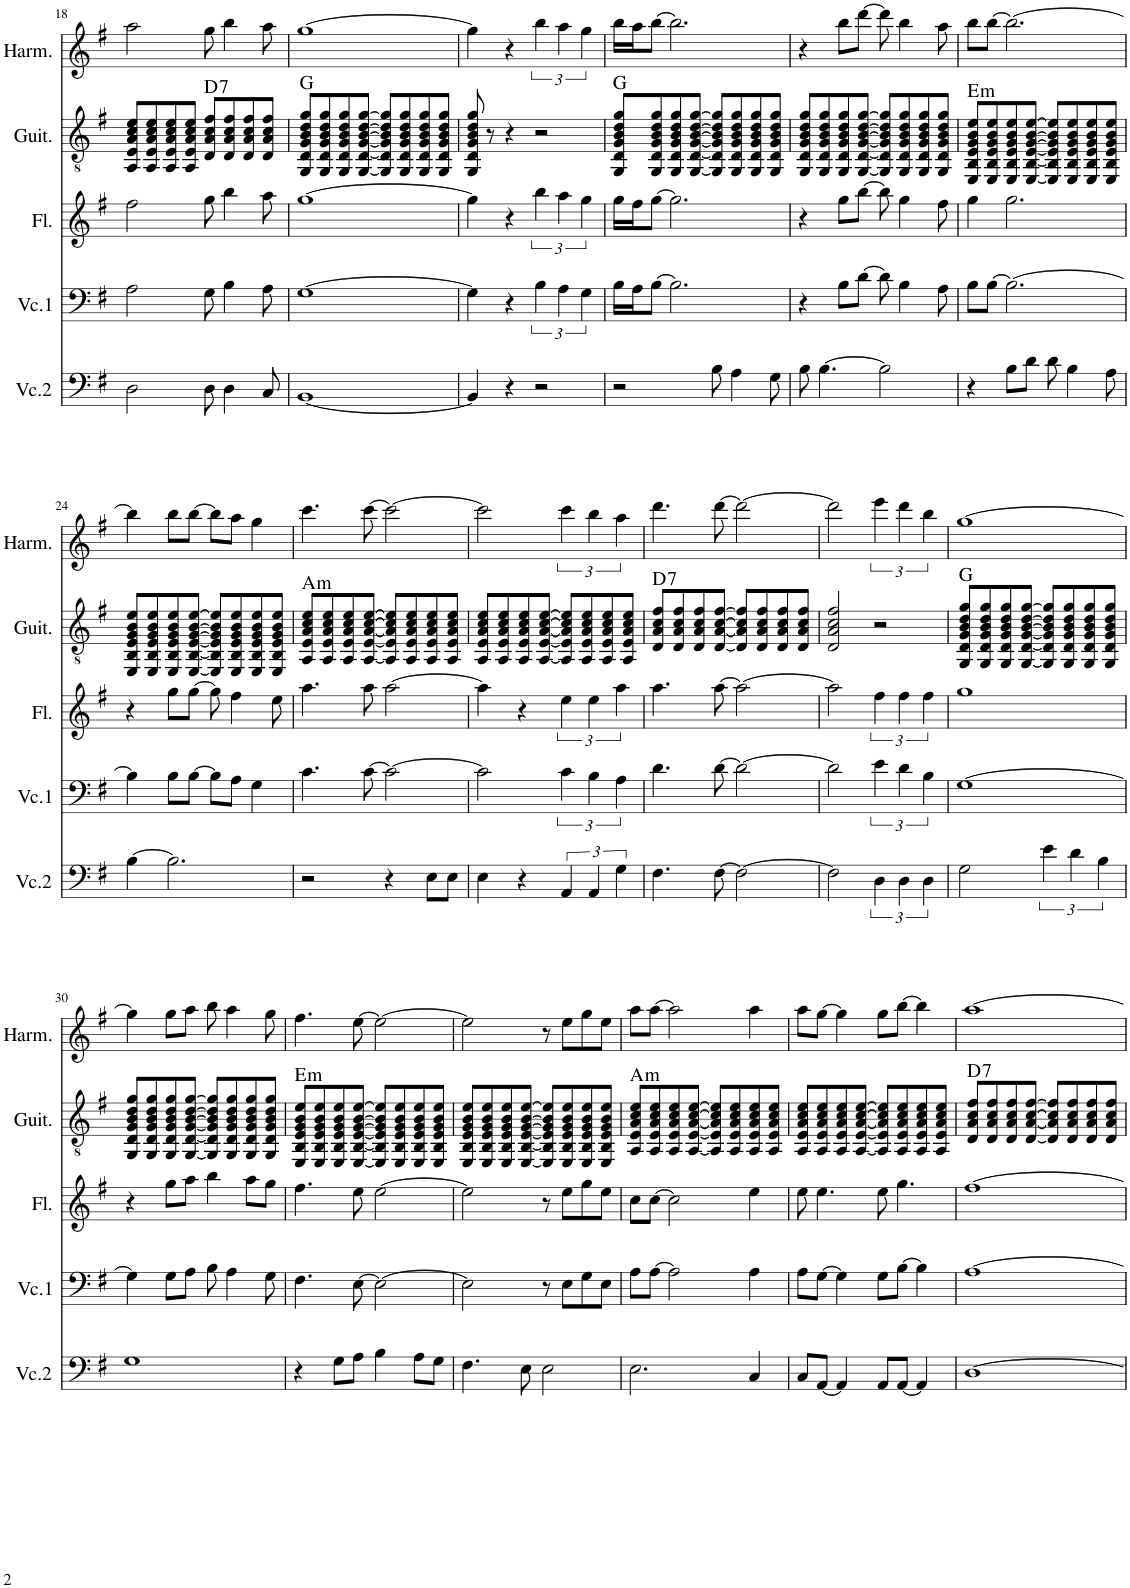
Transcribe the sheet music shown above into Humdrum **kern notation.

**kern	**kern	**kern	**kern	**harte	**kern
*part5	*part4	*part3	*part2	*part2	*part1
*staff5	*staff4	*staff3	*staff2	*	*staff1
*I"チェロ2	*I"チェロ1	*I"フルート	*I"ギター	*	*I"ハーモニカ
!!LO:PB:g=z
*clefF4	*clefF4	*clefG2	*clefGv2	*	*clefG2
*k[f#]	*k[f#]	*k[f#]	*k[f#]	*	*k[f#]
*M4/4	*M4/4	*M4/4	*M4/4	*	*M4/4
=18	=18	=18	=18	=18	=18
2D\	2A\	2ff#\	8AA/ 8E/ 8A/ 8c/ 8e/L	.	2aa\
.	.	.	8AA/ 8E/ 8A/ 8c/ 8e/	.	.
.	.	.	8AA/ 8E/ 8A/ 8c/ 8e/	.	.
.	.	.	8AA/ 8E/ 8A/ 8c/ 8e/J	.	.
!	!	!	!	!LO:H:kt=7	!
8D\	8G\	8gg\	8D/ 8A/ 8c/ 8f#/L	D:7	8gg\
4D\	4B\	4bb\	8D/ 8A/ 8c/ 8f#/	.	4bb\
.	.	.	8D/ 8A/ 8c/ 8f#/	.	.
8C/	8A\	8aa\	8D/ 8A/ 8c/ 8f#/J	.	8aa\
=19	=19	=19	=19	=19	=19
[1BB	[1G	[1gg	8GG/ 8D/ 8G/ 8B/ 8d/ 8g/L	G:maj	[1gg
.	.	.	8GG/ 8D/ 8G/ 8B/ 8d/ 8g/	.	.
.	.	.	8GG/ 8D/ 8G/ 8B/ 8d/ 8g/	.	.
.	.	.	[8GG/ [8D/ [8G/ [8B/ [8d/ [8g/J	.	.
.	.	.	8GG/] 8D/] 8G/] 8B/] 8d/] 8g/]L	.	.
.	.	.	8GG/ 8D/ 8G/ 8B/ 8d/ 8g/	.	.
.	.	.	8GG/ 8D/ 8G/ 8B/ 8d/ 8g/	.	.
.	.	.	8GG/ 8D/ 8G/ 8B/ 8d/ 8g/J	.	.
=20	=20	=20	=20	=20	=20
4BB/]	4G\]	4gg\]	8GG/ 8D/ 8G/ 8B/ 8d/ 8g/	.	4gg\]
.	.	.	8r	.	.
4r	4r	4r	4r	.	4r
2r	6B\	6bb\	2r	.	6bb\
.	6A\	6aa\	.	.	6aa\
.	6G\	6gg\	.	.	6gg\
=21	=21	=21	=21	=21	=21
2r	16B\LL	16gg\LL	8GG/ 8D/ 8G/ 8B/ 8d/ 8g/L	G:maj	16bb\LL
.	16A\J	16ff#\J	.	.	16aa\J
.	[8B\J	[8gg\J	8GG/ 8D/ 8G/ 8B/ 8d/ 8g/	.	[8bb\J
.	2.B\]	2.gg\]	8GG/ 8D/ 8G/ 8B/ 8d/ 8g/	.	2.bb\]
.	.	.	[8GG/ [8D/ [8G/ [8B/ [8d/ [8g/J	.	.
8B\	.	.	8GG/] 8D/] 8G/] 8B/] 8d/] 8g/]L	.	.
4A\	.	.	8GG/ 8D/ 8G/ 8B/ 8d/ 8g/	.	.
.	.	.	8GG/ 8D/ 8G/ 8B/ 8d/ 8g/	.	.
8G\	.	.	8GG/ 8D/ 8G/ 8B/ 8d/ 8g/J	.	.
=22	=22	=22	=22	=22	=22
8B\	4r	4r	8GG/ 8D/ 8G/ 8B/ 8d/ 8g/L	.	4r
[4.B\	.	.	8GG/ 8D/ 8G/ 8B/ 8d/ 8g/	.	.
.	8B\L	8gg\L	8GG/ 8D/ 8G/ 8B/ 8d/ 8g/	.	8bb\L
.	[8d\J	[8bb\J	[8GG/ [8D/ [8G/ [8B/ [8d/ [8g/J	.	[8ddd\J
2B\]	8d\]	8bb\]	8GG/] 8D/] 8G/] 8B/] 8d/] 8g/]L	.	8ddd\]
.	4B\	4gg\	8GG/ 8D/ 8G/ 8B/ 8d/ 8g/	.	4bb\
.	.	.	8GG/ 8D/ 8G/ 8B/ 8d/ 8g/	.	.
.	8A\	8ff#\	8GG/ 8D/ 8G/ 8B/ 8d/ 8g/J	.	8aa\
=23	=23	=23	=23	=23	=23
!	!	!	!	!LO:H:kt=m	!
4r	8B\L	4gg\	8EE/ 8BB/ 8E/ 8G/ 8B/ 8e/L	E:min	8bb\L
.	[8B\J	.	8EE/ 8BB/ 8E/ 8G/ 8B/ 8e/	.	[8bb\J
8B\L	2.B\_	2.gg\	8EE/ 8BB/ 8E/ 8G/ 8B/ 8e/	.	2.bb\_
8d\J	.	.	[8EE/ [8BB/ [8E/ [8G/ [8B/ [8e/J	.	.
8d\	.	.	8EE/] 8BB/] 8E/] 8G/] 8B/] 8e/]L	.	.
4B\	.	.	8EE/ 8BB/ 8E/ 8G/ 8B/ 8e/	.	.
.	.	.	8EE/ 8BB/ 8E/ 8G/ 8B/ 8e/	.	.
8A\	.	.	8EE/ 8BB/ 8E/ 8G/ 8B/ 8e/J	.	.
!!LO:LB:g=z
=24	=24	=24	=24	=24	=24
[4B\	4B\]	4r	8EE/ 8BB/ 8E/ 8G/ 8B/ 8e/L	.	4bb\]
.	.	.	8EE/ 8BB/ 8E/ 8G/ 8B/ 8e/	.	.
2.B\]	8B\L	8gg\L	8EE/ 8BB/ 8E/ 8G/ 8B/ 8e/	.	8bb\L
.	[8B\J	[8gg\J	[8EE/ [8BB/ [8E/ [8G/ [8B/ [8e/J	.	[8bb\J
.	8B\L]	8gg\]	8EE/] 8BB/] 8E/] 8G/] 8B/] 8e/]L	.	8bb\L]
.	8A\J	4ff#\	8EE/ 8BB/ 8E/ 8G/ 8B/ 8e/	.	8aa\J
.	4G\	.	8EE/ 8BB/ 8E/ 8G/ 8B/ 8e/	.	4gg\
.	.	8ee\	8EE/ 8BB/ 8E/ 8G/ 8B/ 8e/J	.	.
=25	=25	=25	=25	=25	=25
!	!	!	!	!LO:H:kt=m	!
2r	4.c\	4.aa\	8AA/ 8E/ 8A/ 8c/ 8e/L	A:min	4.ccc\
.	.	.	8AA/ 8E/ 8A/ 8c/ 8e/	.	.
.	.	.	8AA/ 8E/ 8A/ 8c/ 8e/	.	.
.	[8c\	8aa\	[8AA/ [8E/ [8A/ [8c/ [8e/J	.	[8ccc\
4r	2c\_	[2aa\	8AA/] 8E/] 8A/] 8c/] 8e/]L	.	2ccc\_
.	.	.	8AA/ 8E/ 8A/ 8c/ 8e/	.	.
8E\L	.	.	8AA/ 8E/ 8A/ 8c/ 8e/	.	.
8E\J	.	.	8AA/ 8E/ 8A/ 8c/ 8e/J	.	.
=26	=26	=26	=26	=26	=26
4E\	2c\]	4aa\]	8AA/ 8E/ 8A/ 8c/ 8e/L	.	2ccc\]
.	.	.	8AA/ 8E/ 8A/ 8c/ 8e/	.	.
4r	.	4r	8AA/ 8E/ 8A/ 8c/ 8e/	.	.
.	.	.	[8AA/ [8E/ [8A/ [8c/ [8e/J	.	.
6AA/	6c\	6ee\	8AA/] 8E/] 8A/] 8c/] 8e/]L	.	6ccc\
.	.	.	8AA/ 8E/ 8A/ 8c/ 8e/	.	.
6AA/	6B\	6ee\	.	.	6bb\
.	.	.	8AA/ 8E/ 8A/ 8c/ 8e/	.	.
6G\	6A\	6aa\	.	.	6aa\
.	.	.	8AA/ 8E/ 8A/ 8c/ 8e/J	.	.
=27	=27	=27	=27	=27	=27
!	!	!	!	!LO:H:kt=7	!
4.F#\	4.d\	4.aa\	8D/ 8A/ 8c/ 8f#/L	D:7	4.ddd\
.	.	.	8D/ 8A/ 8c/ 8f#/	.	.
.	.	.	8D/ 8A/ 8c/ 8f#/	.	.
[8F#\	[8d\	[8aa\	[8D/ [8A/ [8c/ [8f#/J	.	[8ddd\
2F#\_	2d\_	2aa\_	8D/] 8A/] 8c/] 8f#/]L	.	2ddd\_
.	.	.	8D/ 8A/ 8c/ 8f#/	.	.
.	.	.	8D/ 8A/ 8c/ 8f#/	.	.
.	.	.	8D/ 8A/ 8c/ 8f#/J	.	.
=28	=28	=28	=28	=28	=28
2F#\]	2d\]	2aa\]	2D/ 2A/ 2c/ 2f#/	.	2ddd\]
6D\	6e\	6ff#\	2r	.	6eee\
6D\	6d\	6ff#\	.	.	6ddd\
6D\	6B\	6ff#\	.	.	6bb\
=29	=29	=29	=29	=29	=29
2G\	[1G	1gg	8GG/ 8D/ 8G/ 8B/ 8d/ 8g/L	G:maj	[1gg
.	.	.	8GG/ 8D/ 8G/ 8B/ 8d/ 8g/	.	.
.	.	.	8GG/ 8D/ 8G/ 8B/ 8d/ 8g/	.	.
.	.	.	[8GG/ [8D/ [8G/ [8B/ [8d/ [8g/J	.	.
6e\	.	.	8GG/] 8D/] 8G/] 8B/] 8d/] 8g/]L	.	.
.	.	.	8GG/ 8D/ 8G/ 8B/ 8d/ 8g/	.	.
6d\	.	.	.	.	.
.	.	.	8GG/ 8D/ 8G/ 8B/ 8d/ 8g/	.	.
6B\	.	.	.	.	.
.	.	.	8GG/ 8D/ 8G/ 8B/ 8d/ 8g/J	.	.
!!LO:LB:g=z
=30	=30	=30	=30	=30	=30
1G	4G\]	4r	8GG/ 8D/ 8G/ 8B/ 8d/ 8g/L	.	4gg\]
.	.	.	8GG/ 8D/ 8G/ 8B/ 8d/ 8g/	.	.
.	8G\L	8gg\L	8GG/ 8D/ 8G/ 8B/ 8d/ 8g/	.	8gg\L
.	8A\J	8aa\J	[8GG/ [8D/ [8G/ [8B/ [8d/ [8g/J	.	8aa\J
.	8B\	4bb\	8GG/] 8D/] 8G/] 8B/] 8d/] 8g/]L	.	8bb\
.	4A\	.	8GG/ 8D/ 8G/ 8B/ 8d/ 8g/	.	4aa\
.	.	8aa\L	8GG/ 8D/ 8G/ 8B/ 8d/ 8g/	.	.
.	8G\	8gg\J	8GG/ 8D/ 8G/ 8B/ 8d/ 8g/J	.	8gg\
=31	=31	=31	=31	=31	=31
!	!	!	!	!LO:H:kt=m	!
4r	4.F#\	4.ff#\	8EE/ 8BB/ 8E/ 8G/ 8B/ 8e/L	E:min	4.ff#\
.	.	.	8EE/ 8BB/ 8E/ 8G/ 8B/ 8e/	.	.
8G\L	.	.	8EE/ 8BB/ 8E/ 8G/ 8B/ 8e/	.	.
8A\J	[8E\	8ee\	[8EE/ [8BB/ [8E/ [8G/ [8B/ [8e/J	.	[8ee\
4B\	2E\_	[2ee\	8EE/] 8BB/] 8E/] 8G/] 8B/] 8e/]L	.	2ee\_
.	.	.	8EE/ 8BB/ 8E/ 8G/ 8B/ 8e/	.	.
8A\L	.	.	8EE/ 8BB/ 8E/ 8G/ 8B/ 8e/	.	.
8G\J	.	.	8EE/ 8BB/ 8E/ 8G/ 8B/ 8e/J	.	.
=32	=32	=32	=32	=32	=32
4.F#\	2E\]	2ee\]	8EE/ 8BB/ 8E/ 8G/ 8B/ 8e/L	.	2ee\]
.	.	.	8EE/ 8BB/ 8E/ 8G/ 8B/ 8e/	.	.
.	.	.	8EE/ 8BB/ 8E/ 8G/ 8B/ 8e/	.	.
8E\	.	.	[8EE/ [8BB/ [8E/ [8G/ [8B/ [8e/J	.	.
2E\	8r	8r	8EE/] 8BB/] 8E/] 8G/] 8B/] 8e/]L	.	8r
.	8E\L	8ee\L	8EE/ 8BB/ 8E/ 8G/ 8B/ 8e/	.	8ee\L
.	8G\	8gg\	8EE/ 8BB/ 8E/ 8G/ 8B/ 8e/	.	8gg\
.	8E\J	8ee\J	8EE/ 8BB/ 8E/ 8G/ 8B/ 8e/J	.	8ee\J
=33	=33	=33	=33	=33	=33
!	!	!	!	!LO:H:kt=m	!
2.E\	8A\L	8cc\L	8AA/ 8E/ 8A/ 8c/ 8e/L	A:min	8aa\L
.	[8A\J	[8cc\J	8AA/ 8E/ 8A/ 8c/ 8e/	.	[8aa\J
.	2A\]	2cc\]	8AA/ 8E/ 8A/ 8c/ 8e/	.	2aa\]
.	.	.	[8AA/ [8E/ [8A/ [8c/ [8e/J	.	.
.	.	.	8AA/] 8E/] 8A/] 8c/] 8e/]L	.	.
.	.	.	8AA/ 8E/ 8A/ 8c/ 8e/	.	.
4C/	4A\	4ee\	8AA/ 8E/ 8A/ 8c/ 8e/	.	4aa\
.	.	.	8AA/ 8E/ 8A/ 8c/ 8e/J	.	.
=34	=34	=34	=34	=34	=34
8C/L	8A\L	8ee\	8AA/ 8E/ 8A/ 8c/ 8e/L	.	8aa\L
[8AA/J	[8G\J	4.ee\	8AA/ 8E/ 8A/ 8c/ 8e/	.	[8gg\J
4AA/]	4G\]	.	8AA/ 8E/ 8A/ 8c/ 8e/	.	4gg\]
.	.	.	[8AA/ [8E/ [8A/ [8c/ [8e/J	.	.
8AA/L	8G\L	8ee\	8AA/] 8E/] 8A/] 8c/] 8e/]L	.	8gg\L
[8AA/J	[8B\J	4.gg\	8AA/ 8E/ 8A/ 8c/ 8e/	.	[8bb\J
4AA/]	4B\]	.	8AA/ 8E/ 8A/ 8c/ 8e/	.	4bb\]
.	.	.	8AA/ 8E/ 8A/ 8c/ 8e/J	.	.
=35	=35	=35	=35	=35	=35
!	!	!	!	!LO:H:kt=7	!
[1D	[1A	[1ff#	8D/ 8A/ 8c/ 8f#/L	D:7	[1aa
.	.	.	8D/ 8A/ 8c/ 8f#/	.	.
.	.	.	8D/ 8A/ 8c/ 8f#/	.	.
.	.	.	[8D/ [8A/ [8c/ [8f#/J	.	.
.	.	.	8D/] 8A/] 8c/] 8f#/]L	.	.
.	.	.	8D/ 8A/ 8c/ 8f#/	.	.
.	.	.	8D/ 8A/ 8c/ 8f#/	.	.
.	.	.	8D/ 8A/ 8c/ 8f#/J	.	.
=	=	=	=	=	=
*-	*-	*-	*-	*-	*-
